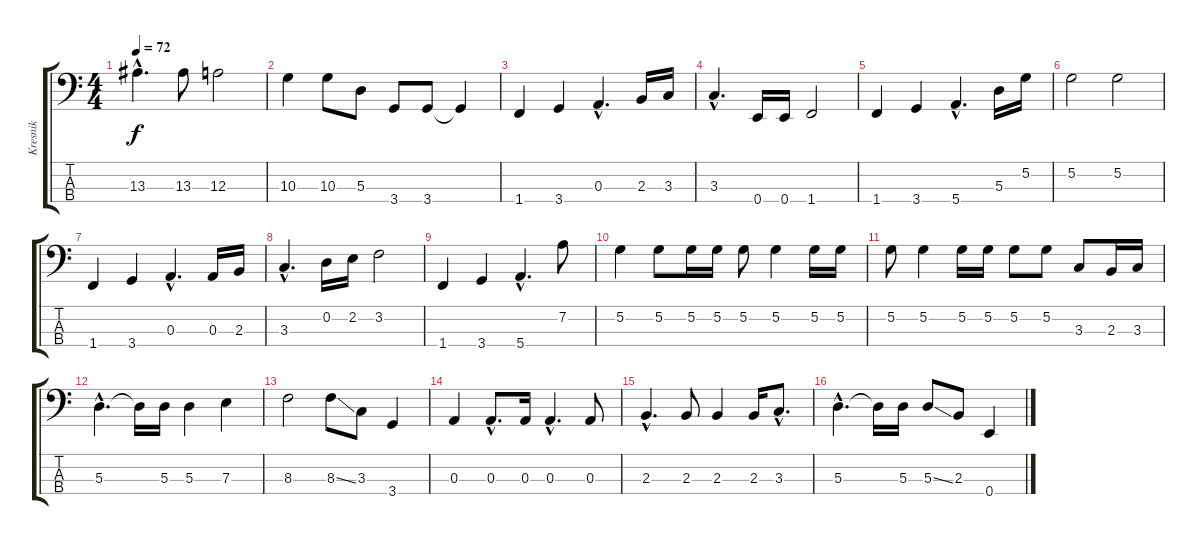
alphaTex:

\track ("Kresnik" "Kresnik") {instrument electricbassfinger}
\staff {score tabs}
\tuning (G2 D2 A1 E1) {hide}
\ts (4 4)
\tempo 72
\clef f4
\ks c
13.3{hac}.4{d dy f} 13.3.8 12.3.2 |
10.3.4 10.3.8 5.3.8 3.4.8 3.4.8 3.4{t}.4 |
1.4.4 3.4.4 0.3{hac}.4{d} 2.3.16 3.3.16 |
3.3{hac}.4{d} 0.4.16 0.4.16 1.4.2 |
1.4.4 3.4.4 5.4{hac}.4{d} 5.3.16 5.2.16 |
5.2.2 5.2.2 |
1.4.4 3.4.4 0.3{hac}.4{d} 0.3.16 2.3.16 |
3.3{hac}.4{d} 0.2.16 2.2.16 3.2.2 |
1.4.4 3.4.4 5.4{hac}.4{d} 7.2.8 |
5.2.4 5.2.8 5.2.16 5.2.16 5.2.8 5.2.4 5.2.16 5.2.16 |
5.2.8 5.2.4 5.2.16 5.2.16 5.2.8 5.2.8 3.3.8 2.3.16 3.3.16 |
5.3{hac}.4{d} 5.3{t}.16 5.3.16 5.3.4 7.3.4 |
8.3.2 8.3{ss}.8 3.3.8 3.4.4 |
0.3.4 0.3{hac}.8{d} 0.3.16 0.3{hac}.4{d} 0.3.8 |
2.3{hac}.4{d} 2.3.8 2.3.4 2.3.16 3.3{hac}.8{d} |
5.3{hac}.4{d} 5.3{t}.16 5.3.16 5.3{ss}.8 2.3.8 0.4.4
